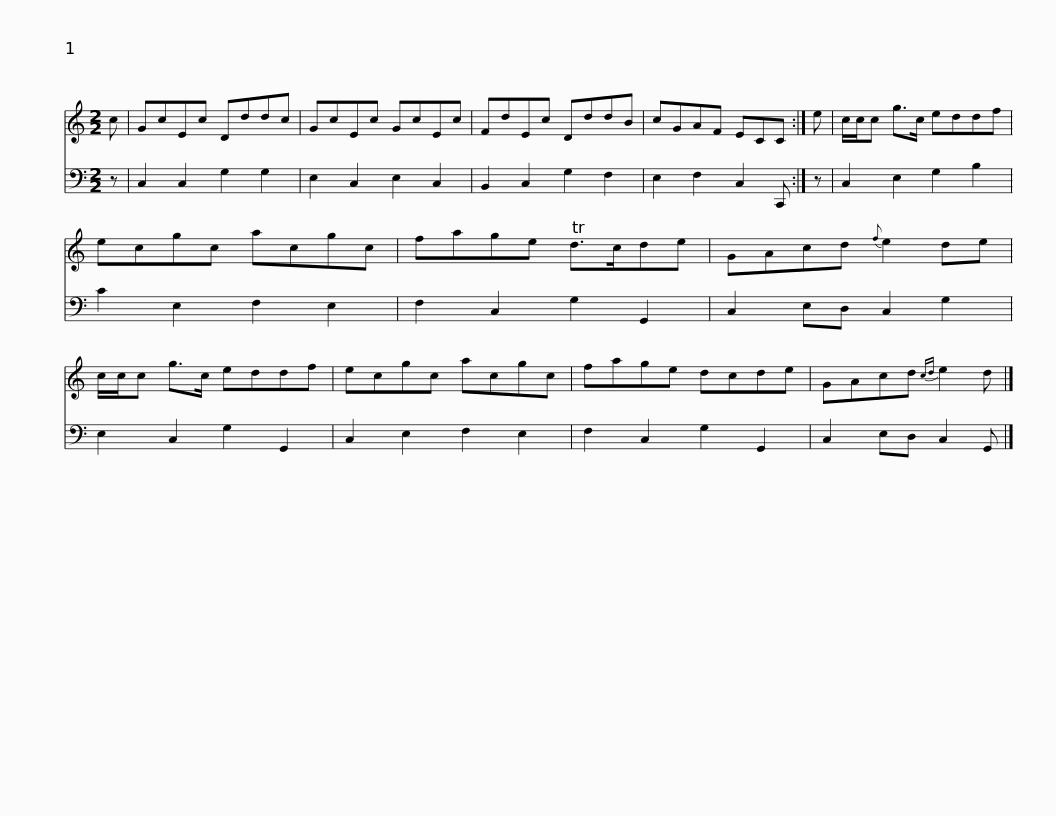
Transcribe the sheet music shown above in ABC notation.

X:1
%%score 1 2
L:1/8
M:2/2
I:linebreak $
K:C
V:1 treble
V:2 bass
V:1
 c | GcEc Dddc | GcEc GcEc | FdEc DddB | cGAF ECC :| %5
 e | c/c/c g>c eddf |$ ecgc acgc | fage Td>cde | GAcd{f} e2 de | %10
 c/c/c g>c eddf | ecgc acgc |$ fage dcde | GAcd{cd} e2 d |] %14
V:2
 z | C,2 C,2 G,2 G,2 | E,2 C,2 E,2 C,2 | B,,2 C,2 G,2 F,2 | E,2 F,2 C,2 C,, :| %5
 z | C,2 E,2 G,2 B,2 |$ C2 E,2 F,2 E,2 | F,2 C,2 G,2 G,,2 | C,2 E,D, C,2 G,2 | %10
 E,2 C,2 G,2 G,,2 | C,2 E,2 F,2 E,2 |$ F,2 C,2 G,2 G,,2 | C,2 E,D, C,2 G,, |] %14
